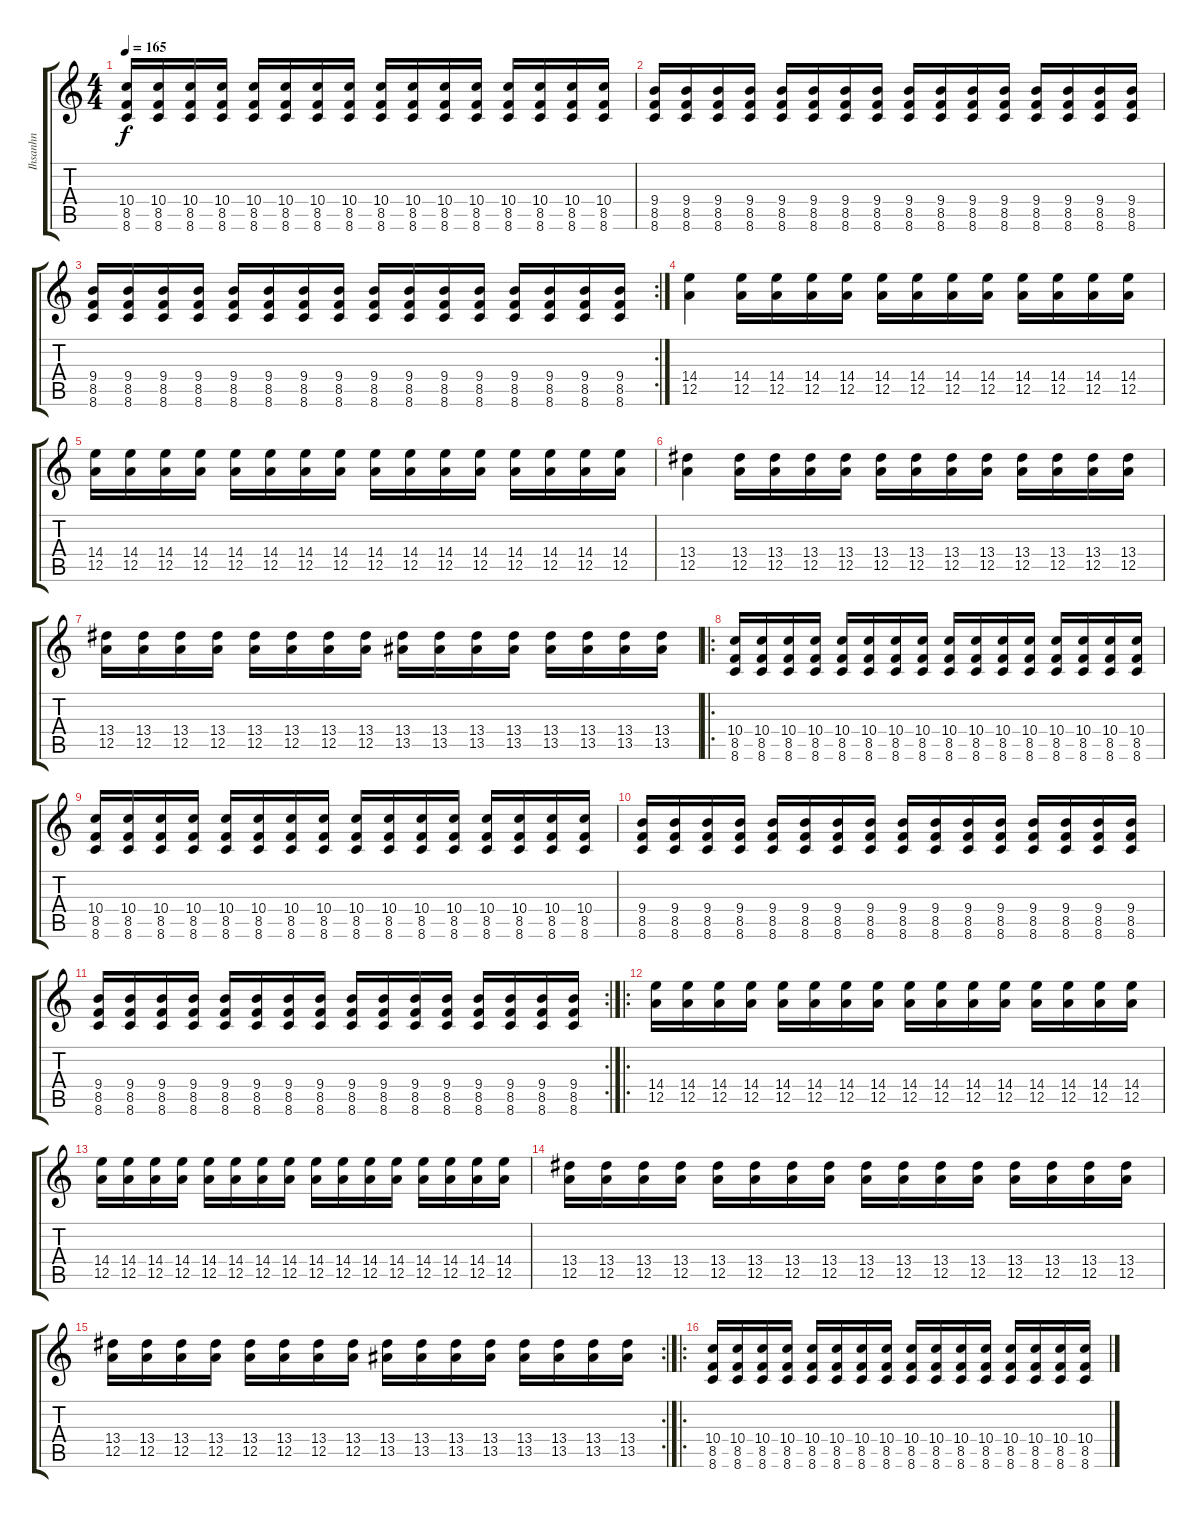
\track ("Ihsanhn" "Ihsanhn") {instrument distortionguitar}
\staff {score tabs}
\tuning (E4 B3 G3 D3 A2 E2) {hide}
\ts (4 4)
\tempo 165
\clef g2
\ks c
(10.4 8.5 8.6).16{dy f} (10.4 8.5 8.6).16 (10.4 8.5 8.6).16 (10.4 8.5 8.6).16 (10.4 8.5 8.6).16 (10.4 8.5 8.6).16 (10.4 8.5 8.6).16 (10.4 8.5 8.6).16 (10.4 8.5 8.6).16 (10.4 8.5 8.6).16 (10.4 8.5 8.6).16 (10.4 8.5 8.6).16 (10.4 8.5 8.6).16 (10.4 8.5 8.6).16 (10.4 8.5 8.6).16 (10.4 8.5 8.6).16 |
(9.4 8.5 8.6).16 (9.4 8.5 8.6).16 (9.4 8.5 8.6).16 (9.4 8.5 8.6).16 (9.4 8.5 8.6).16 (9.4 8.5 8.6).16 (9.4 8.5 8.6).16 (9.4 8.5 8.6).16 (9.4 8.5 8.6).16 (9.4 8.5 8.6).16 (9.4 8.5 8.6).16 (9.4 8.5 8.6).16 (9.4 8.5 8.6).16 (9.4 8.5 8.6).16 (9.4 8.5 8.6).16 (9.4 8.5 8.6).16 |
\rc 2
(9.4 8.5 8.6).16 (9.4 8.5 8.6).16 (9.4 8.5 8.6).16 (9.4 8.5 8.6).16 (9.4 8.5 8.6).16 (9.4 8.5 8.6).16 (9.4 8.5 8.6).16 (9.4 8.5 8.6).16 (9.4 8.5 8.6).16 (9.4 8.5 8.6).16 (9.4 8.5 8.6).16 (9.4 8.5 8.6).16 (9.4 8.5 8.6).16 (9.4 8.5 8.6).16 (9.4 8.5 8.6).16 (9.4 8.5 8.6).16 |
(14.4 12.5).4 (14.4 12.5).16 (14.4 12.5).16 (14.4 12.5).16 (14.4 12.5).16 (14.4 12.5).16 (14.4 12.5).16 (14.4 12.5).16 (14.4 12.5).16 (14.4 12.5).16 (14.4 12.5).16 (14.4 12.5).16 (14.4 12.5).16 |
(14.4 12.5).16 (14.4 12.5).16 (14.4 12.5).16 (14.4 12.5).16 (14.4 12.5).16 (14.4 12.5).16 (14.4 12.5).16 (14.4 12.5).16 (14.4 12.5).16 (14.4 12.5).16 (14.4 12.5).16 (14.4 12.5).16 (14.4 12.5).16 (14.4 12.5).16 (14.4 12.5).16 (14.4 12.5).16 |
(13.4 12.5).4 (13.4 12.5).16 (13.4 12.5).16 (13.4 12.5).16 (13.4 12.5).16 (13.4 12.5).16 (13.4 12.5).16 (13.4 12.5).16 (13.4 12.5).16 (13.4 12.5).16 (13.4 12.5).16 (13.4 12.5).16 (13.4 12.5).16 |
(13.4 12.5).16 (13.4 12.5).16 (13.4 12.5).16 (13.4 12.5).16 (13.4 12.5).16 (13.4 12.5).16 (13.4 12.5).16 (13.4 12.5).16 (13.4 13.5).16 (13.4 13.5).16 (13.4 13.5).16 (13.4 13.5).16 (13.4 13.5).16 (13.4 13.5).16 (13.4 13.5).16 (13.4 13.5).16 |
\ro
(10.4 8.5 8.6).16 (10.4 8.5 8.6).16 (10.4 8.5 8.6).16 (10.4 8.5 8.6).16 (10.4 8.5 8.6).16 (10.4 8.5 8.6).16 (10.4 8.5 8.6).16 (10.4 8.5 8.6).16 (10.4 8.5 8.6).16 (10.4 8.5 8.6).16 (10.4 8.5 8.6).16 (10.4 8.5 8.6).16 (10.4 8.5 8.6).16 (10.4 8.5 8.6).16 (10.4 8.5 8.6).16 (10.4 8.5 8.6).16 |
(10.4 8.5 8.6).16 (10.4 8.5 8.6).16 (10.4 8.5 8.6).16 (10.4 8.5 8.6).16 (10.4 8.5 8.6).16 (10.4 8.5 8.6).16 (10.4 8.5 8.6).16 (10.4 8.5 8.6).16 (10.4 8.5 8.6).16 (10.4 8.5 8.6).16 (10.4 8.5 8.6).16 (10.4 8.5 8.6).16 (10.4 8.5 8.6).16 (10.4 8.5 8.6).16 (10.4 8.5 8.6).16 (10.4 8.5 8.6).16 |
(9.4 8.5 8.6).16 (9.4 8.5 8.6).16 (9.4 8.5 8.6).16 (9.4 8.5 8.6).16 (9.4 8.5 8.6).16 (9.4 8.5 8.6).16 (9.4 8.5 8.6).16 (9.4 8.5 8.6).16 (9.4 8.5 8.6).16 (9.4 8.5 8.6).16 (9.4 8.5 8.6).16 (9.4 8.5 8.6).16 (9.4 8.5 8.6).16 (9.4 8.5 8.6).16 (9.4 8.5 8.6).16 (9.4 8.5 8.6).16 |
\rc 2
(9.4 8.5 8.6).16 (9.4 8.5 8.6).16 (9.4 8.5 8.6).16 (9.4 8.5 8.6).16 (9.4 8.5 8.6).16 (9.4 8.5 8.6).16 (9.4 8.5 8.6).16 (9.4 8.5 8.6).16 (9.4 8.5 8.6).16 (9.4 8.5 8.6).16 (9.4 8.5 8.6).16 (9.4 8.5 8.6).16 (9.4 8.5 8.6).16 (9.4 8.5 8.6).16 (9.4 8.5 8.6).16 (9.4 8.5 8.6).16 |
\ro
(14.4 12.5).16 (14.4 12.5).16 (14.4 12.5).16 (14.4 12.5).16 (14.4 12.5).16 (14.4 12.5).16 (14.4 12.5).16 (14.4 12.5).16 (14.4 12.5).16 (14.4 12.5).16 (14.4 12.5).16 (14.4 12.5).16 (14.4 12.5).16 (14.4 12.5).16 (14.4 12.5).16 (14.4 12.5).16 |
(14.4 12.5).16 (14.4 12.5).16 (14.4 12.5).16 (14.4 12.5).16 (14.4 12.5).16 (14.4 12.5).16 (14.4 12.5).16 (14.4 12.5).16 (14.4 12.5).16 (14.4 12.5).16 (14.4 12.5).16 (14.4 12.5).16 (14.4 12.5).16 (14.4 12.5).16 (14.4 12.5).16 (14.4 12.5).16 |
(13.4 12.5).16 (13.4 12.5).16 (13.4 12.5).16 (13.4 12.5).16 (13.4 12.5).16 (13.4 12.5).16 (13.4 12.5).16 (13.4 12.5).16 (13.4 12.5).16 (13.4 12.5).16 (13.4 12.5).16 (13.4 12.5).16 (13.4 12.5).16 (13.4 12.5).16 (13.4 12.5).16 (13.4 12.5).16 |
\rc 2
(13.4 12.5).16 (13.4 12.5).16 (13.4 12.5).16 (13.4 12.5).16 (13.4 12.5).16 (13.4 12.5).16 (13.4 12.5).16 (13.4 12.5).16 (13.4 13.5).16 (13.4 13.5).16 (13.4 13.5).16 (13.4 13.5).16 (13.4 13.5).16 (13.4 13.5).16 (13.4 13.5).16 (13.4 13.5).16 |
\ro
(10.4 8.5 8.6).16 (10.4 8.5 8.6).16 (10.4 8.5 8.6).16 (10.4 8.5 8.6).16 (10.4 8.5 8.6).16 (10.4 8.5 8.6).16 (10.4 8.5 8.6).16 (10.4 8.5 8.6).16 (10.4 8.5 8.6).16 (10.4 8.5 8.6).16 (10.4 8.5 8.6).16 (10.4 8.5 8.6).16 (10.4 8.5 8.6).16 (10.4 8.5 8.6).16 (10.4 8.5 8.6).16 (10.4 8.5 8.6).16
